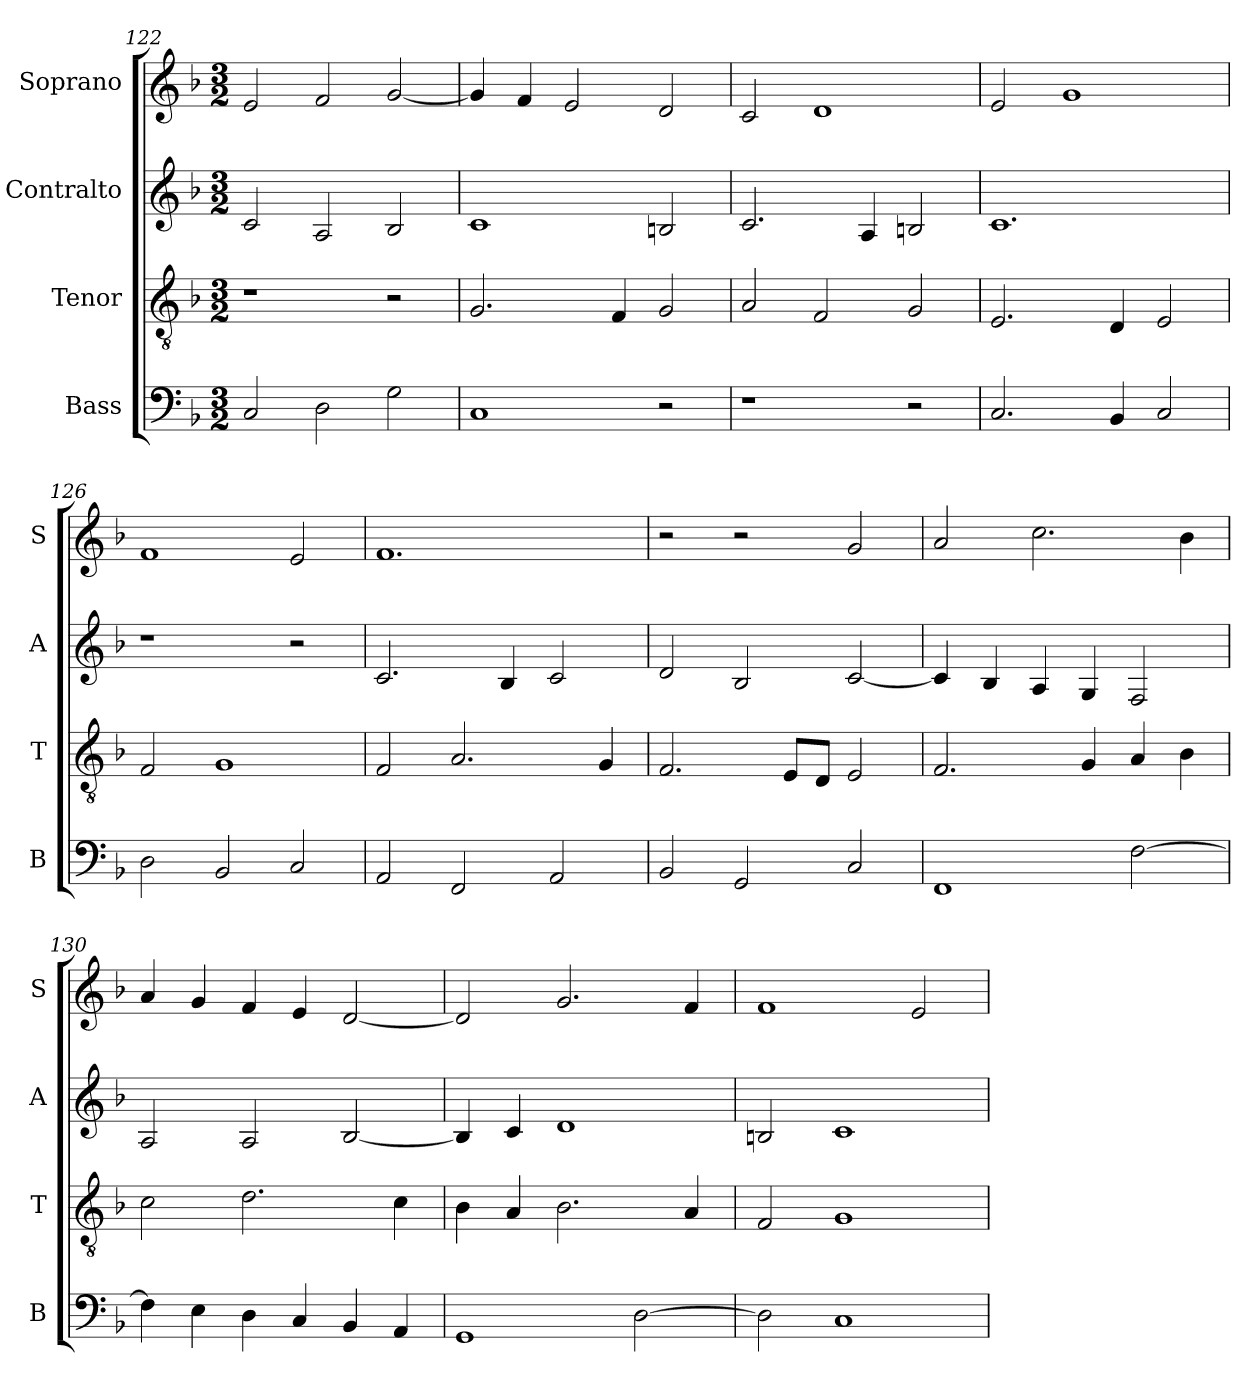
**kern	**kern	**kern	**kern
*part4	*part3	*part2	*part1
*staff4	*staff3	*staff2	*staff1
*I"Bass	*I"Tenor	*I"Contralto	*I"Soprano
*I'B	*I'T	*I'A	*I'S
*clefF4	*clefGv2	*clefG2	*clefG2
*k[b-]	*k[b-]	*k[b-]	*k[b-]
*F:ion	*F:ion	*F:ion	*F:ion
*M3/2	*M3/2	*M3/2	*M3/2
=122	=122	=122	=122
2C	1r	2c	2e
2D	.	2A	2f
2G	2r	2B-	[2g
=123	=123	=123	=123
1C	2.G	1c	4g]
.	.	.	4f
.	.	.	2e
.	4F	.	.
2r	2G	2Bn	2d
=124	=124	=124	=124
1r	2A	2.c	2c
.	2F	.	1d
.	.	4A	.
2r	2G	2Bn	.
=125	=125	=125	=125
2.C	2.E	1.c	2e
.	.	.	1g
4BB-	4D	.	.
2C	2E	.	.
=126	=126	=126	=126
2D	2F	1r	1f
2BB-	1G	.	.
2C	.	2r	2e
=127	=127	=127	=127
2AA	2F	2.c	1.f
2FF	2.A	.	.
.	.	4B-	.
2AA	.	2c	.
.	4G	.	.
=128	=128	=128	=128
2BB-	2.F	2d	2r
2GG	.	2B-	2r
.	8E/L	.	.
.	8D/J	.	.
2C	2E	[2c	2g
=129	=129	=129	=129
1FF	2.F	4c]	2a
.	.	4B-	.
.	.	4A	2.cc
.	4G	4G	.
[2F	4A	2F	.
.	4B-	.	4b-
=130	=130	=130	=130
4F]	2c	2A	4a
4E	.	.	4g
4D	2.d	2A	4f
4C	.	.	4e
4BB-	.	[2B-	[2d
4AA	4c	.	.
=131	=131	=131	=131
1GG	4B-	4B-]	2d]
.	4A	4c	.
.	2.B-	1d	2.g
[2D	.	.	.
.	4A	.	4f
=132	=132	=132	=132
2D]	2F	2Bn	1f
1C	1G	1c	.
.	.	.	2e
=	=	=	=
*-	*-	*-	*-
